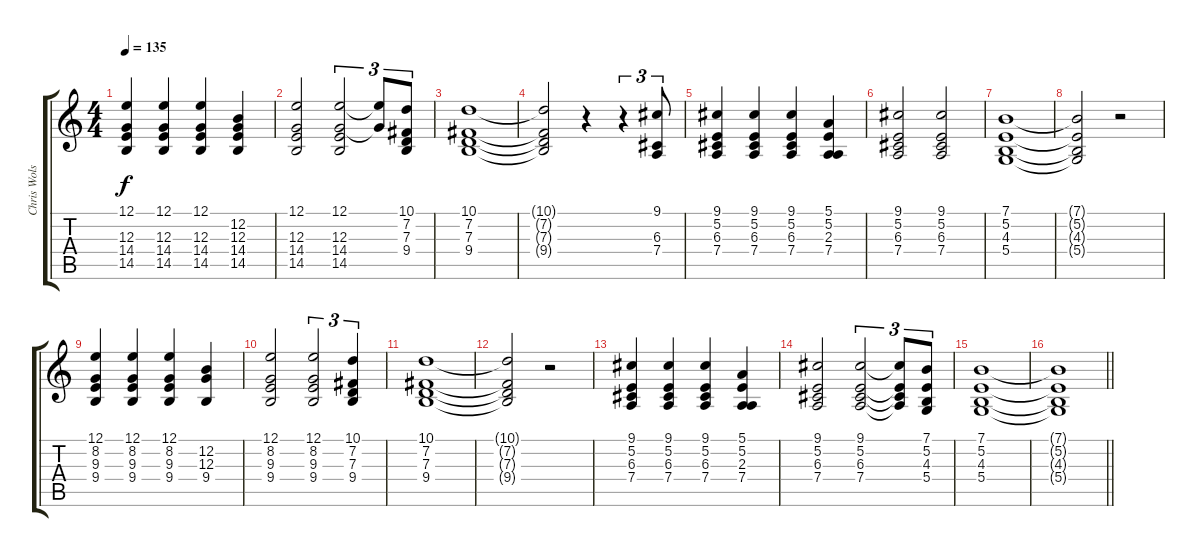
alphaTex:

\track ("Chris Wolstenholme (Backing Vocals)" "Chris Wols") {instrument sopranosax}
\staff {score tabs}
\tuning (E4 B3 G3 D3 A2 E2) {hide}
\ts (4 4)
\tempo 135
\clef g2
\ks c
(12.1 12.3 14.4 14.5).4{dy f} (12.1 12.3 14.4 14.5).4 (12.1 12.3 14.4 14.5).4 (12.2 12.3 14.4 14.5).4 |
(12.1 12.3 14.4 14.5).2 (12.1 12.3 14.4 14.5).2{tu (3 2)} (12.1{t} 12.3{t}).8{tu (3 2)} (10.1 7.2 7.3 9.4).8{tu (3 2)} |
(10.1 7.2 7.3 9.4).1 |
(10.1{t} 7.2{t} 7.3{t} 9.4{t}).2 r.4 r.4{tu (3 2)} (9.1 6.3 7.4).8{tu (3 2)} |
(9.1 5.2 6.3 7.4).4 (9.1 5.2 6.3 7.4).4 (9.1 5.2 6.3 7.4).4 (5.1 5.2 2.3 7.4).4 |
(9.1 5.2 6.3 7.4).2 (9.1 5.2 6.3 7.4).2 |
(7.1 5.2 4.3 5.4).1 |
(7.1{t} 5.2{t} 4.3{t} 5.4{t}).2 r.2 |
(12.1 8.2 9.3 9.4).4 (12.1 8.2 9.3 9.4).4 (12.1 8.2 9.3 9.4).4 (12.2 12.3 9.4).4 |
(12.1 8.2 9.3 9.4).2 (12.1 8.2 9.3 9.4).2{tu (3 2)} (10.1 7.2 7.3 9.4).4{tu (3 2)} |
(10.1 7.2 7.3 9.4).1 |
(10.1{t} 7.2{t} 7.3{t} 9.4{t}).2 r.2 |
(9.1 5.2 6.3 7.4).4 (9.1 5.2 6.3 7.4).4 (9.1 5.2 6.3 7.4).4 (5.1 5.2 2.3 7.4).4 |
(9.1 5.2 6.3 7.4).2 (9.1 5.2 6.3 7.4).2{tu (3 2)} (9.1{t} 5.2{t} 6.3{t} 7.4{t}).8{tu (3 2)} (7.1 5.2 4.3 5.4).8{tu (3 2)} |
(7.1 5.2 4.3 5.4).1 |
\barLineRight lightlight
(7.1{t} 5.2{t} 4.3{t} 5.4{t}).1
